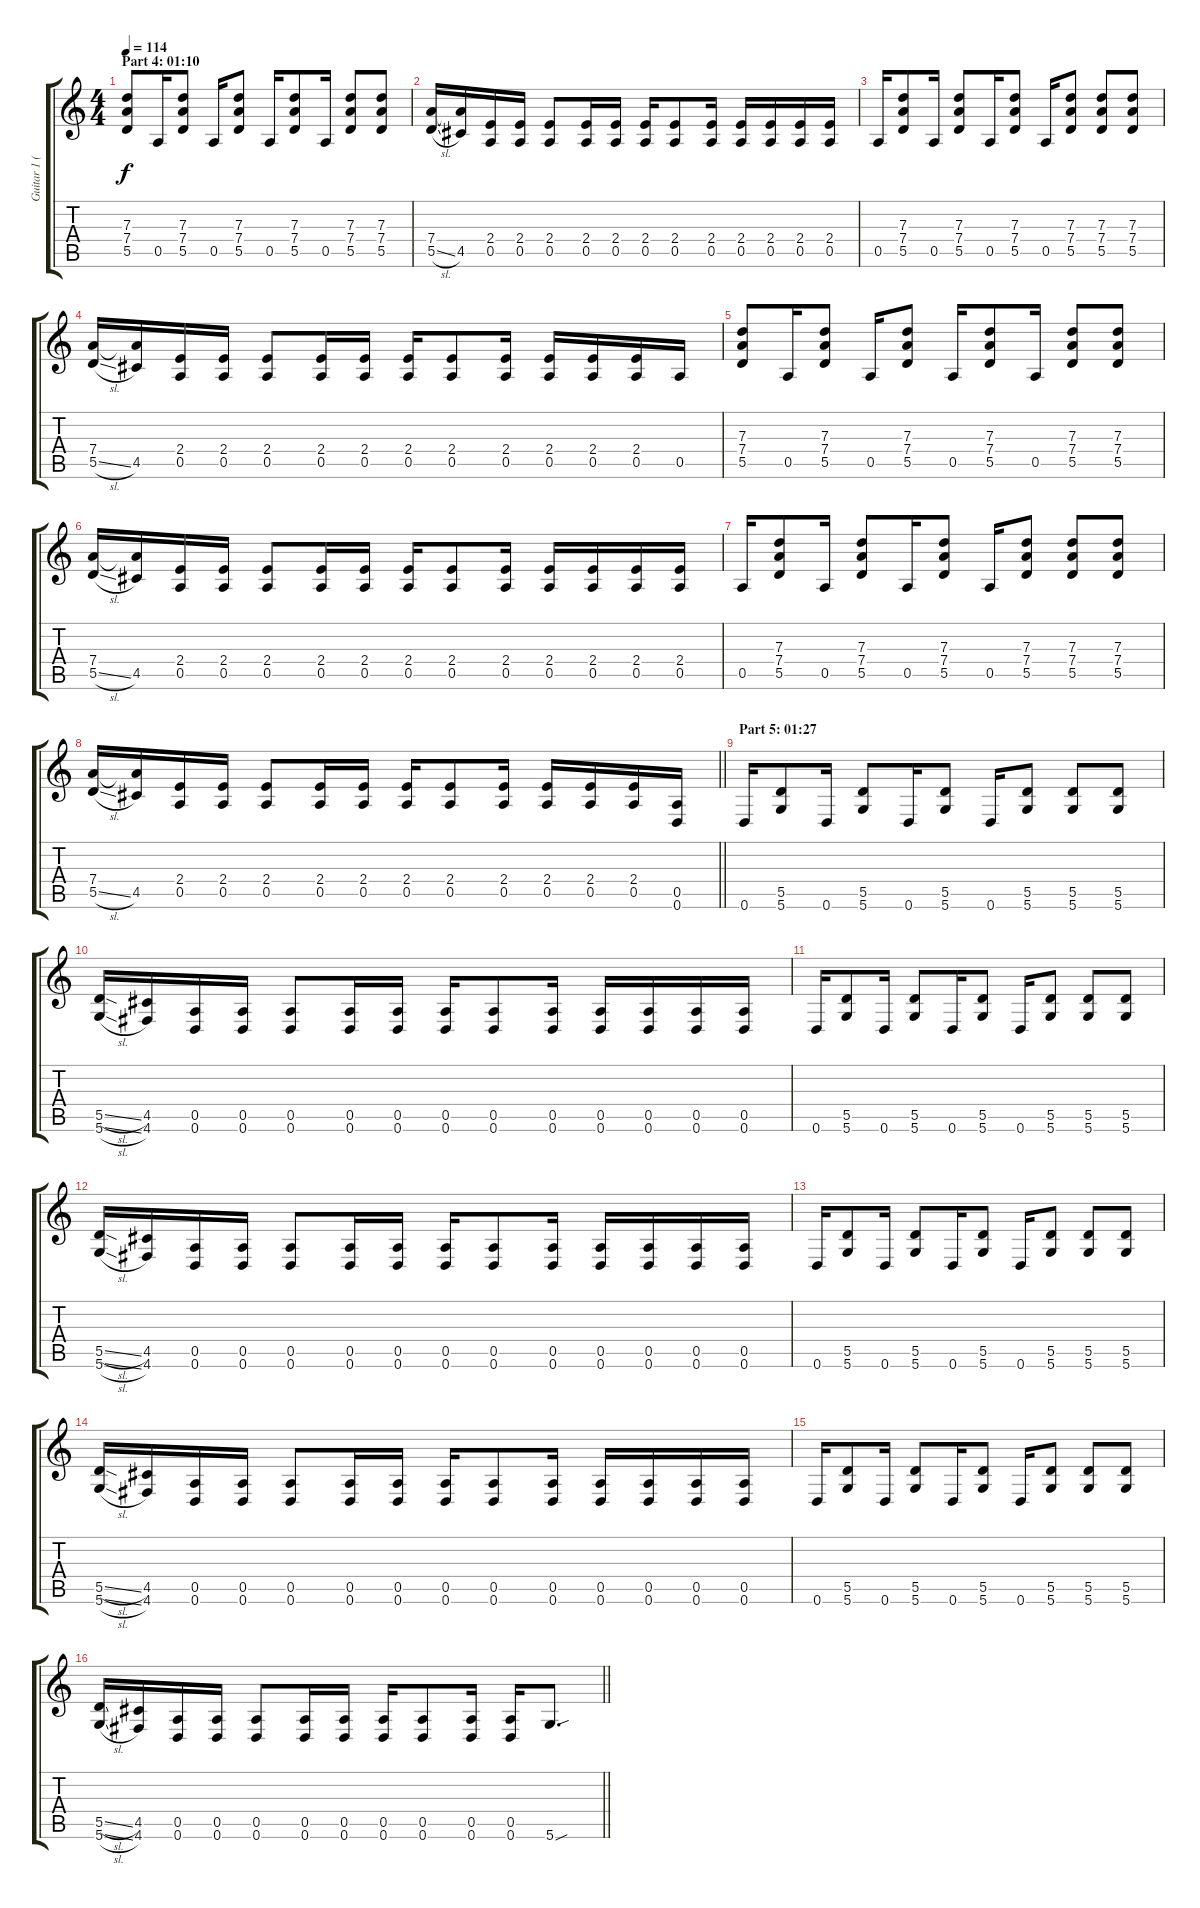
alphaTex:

\track ("Guitar 1 (Distortion)" "Guitar 1 (") {instrument distortionguitar}
\staff {score tabs}
\tuning (E4 B3 G3 D3 A2 D2) {hide}
\ts (4 4)
\section ("" "Part 4: 01:10")
\tempo 114
\clef g2
\ks c
(7.3 7.4 5.5).8{dy f} 0.5.16 (7.3 7.4 5.5).8 0.5.16 (7.3 7.4 5.5).8 0.5.16 (7.3 7.4 5.5).8 0.5.16 (7.3 7.4 5.5).8 (7.3 7.4 5.5).8 |
(7.4 5.5{sl}).16 (7.4{t} 4.5).16 (2.4 0.5).16 (2.4 0.5).16 (2.4 0.5).8 (2.4 0.5).16 (2.4 0.5).16 (2.4 0.5).16 (2.4 0.5).8 (2.4 0.5).16 (2.4 0.5).16 (2.4 0.5).16 (2.4 0.5).16 (2.4 0.5).16 |
0.5.16 (7.3 7.4 5.5).8 0.5.16 (7.3 7.4 5.5).8 0.5.16 (7.3 7.4 5.5).8 0.5.16 (7.3 7.4 5.5).8 (7.3 7.4 5.5).8 (7.3 7.4 5.5).8 |
(7.4 5.5{sl}).16 (7.4{t} 4.5).16 (2.4 0.5).16 (2.4 0.5).16 (2.4 0.5).8 (2.4 0.5).16 (2.4 0.5).16 (2.4 0.5).16 (2.4 0.5).8 (2.4 0.5).16 (2.4 0.5).16 (2.4 0.5).16 (2.4 0.5).16 0.5.16 |
(7.3 7.4 5.5).8 0.5.16 (7.3 7.4 5.5).8 0.5.16 (7.3 7.4 5.5).8 0.5.16 (7.3 7.4 5.5).8 0.5.16 (7.3 7.4 5.5).8 (7.3 7.4 5.5).8 |
(7.4 5.5{sl}).16 (7.4{t} 4.5).16 (2.4 0.5).16 (2.4 0.5).16 (2.4 0.5).8 (2.4 0.5).16 (2.4 0.5).16 (2.4 0.5).16 (2.4 0.5).8 (2.4 0.5).16 (2.4 0.5).16 (2.4 0.5).16 (2.4 0.5).16 (2.4 0.5).16 |
0.5.16 (7.3 7.4 5.5).8 0.5.16 (7.3 7.4 5.5).8 0.5.16 (7.3 7.4 5.5).8 0.5.16 (7.3 7.4 5.5).8 (7.3 7.4 5.5).8 (7.3 7.4 5.5).8 |
\barLineRight lightlight
(7.4 5.5{sl}).16 (7.4{t} 4.5).16 (2.4 0.5).16 (2.4 0.5).16 (2.4 0.5).8 (2.4 0.5).16 (2.4 0.5).16 (2.4 0.5).16 (2.4 0.5).8 (2.4 0.5).16 (2.4 0.5).16 (2.4 0.5).16 (2.4 0.5).16 (0.5 0.6).16 |
\section ("" "Part 5: 01:27")
0.6.16 (5.5 5.6).8 0.6.16 (5.5 5.6).8 0.6.16 (5.5 5.6).8 0.6.16 (5.5 5.6).8 (5.5 5.6).8 (5.5 5.6).8 |
(5.5{sl} 5.6{sl}).16 (4.5 4.6).16 (0.5 0.6).16 (0.5 0.6).16 (0.5 0.6).8 (0.5 0.6).16 (0.5 0.6).16 (0.5 0.6).16 (0.5 0.6).8 (0.5 0.6).16 (0.5 0.6).16 (0.5 0.6).16 (0.5 0.6).16 (0.5 0.6).16 |
0.6.16 (5.5 5.6).8 0.6.16 (5.5 5.6).8 0.6.16 (5.5 5.6).8 0.6.16 (5.5 5.6).8 (5.5 5.6).8 (5.5 5.6).8 |
(5.5{sl} 5.6{sl}).16 (4.5 4.6).16 (0.5 0.6).16 (0.5 0.6).16 (0.5 0.6).8 (0.5 0.6).16 (0.5 0.6).16 (0.5 0.6).16 (0.5 0.6).8 (0.5 0.6).16 (0.5 0.6).16 (0.5 0.6).16 (0.5 0.6).16 (0.5 0.6).16 |
0.6.16 (5.5 5.6).8 0.6.16 (5.5 5.6).8 0.6.16 (5.5 5.6).8 0.6.16 (5.5 5.6).8 (5.5 5.6).8 (5.5 5.6).8 |
(5.5{sl} 5.6{sl}).16 (4.5 4.6).16 (0.5 0.6).16 (0.5 0.6).16 (0.5 0.6).8 (0.5 0.6).16 (0.5 0.6).16 (0.5 0.6).16 (0.5 0.6).8 (0.5 0.6).16 (0.5 0.6).16 (0.5 0.6).16 (0.5 0.6).16 (0.5 0.6).16 |
0.6.16 (5.5 5.6).8 0.6.16 (5.5 5.6).8 0.6.16 (5.5 5.6).8 0.6.16 (5.5 5.6).8 (5.5 5.6).8 (5.5 5.6).8 |
\barLineRight lightlight
(5.5{sl} 5.6{sl}).16 (4.5 4.6).16 (0.5 0.6).16 (0.5 0.6).16 (0.5 0.6).8 (0.5 0.6).16 (0.5 0.6).16 (0.5 0.6).16 (0.5 0.6).8 (0.5 0.6).16 (0.5 0.6).16 5.6{sou}.8{d}
